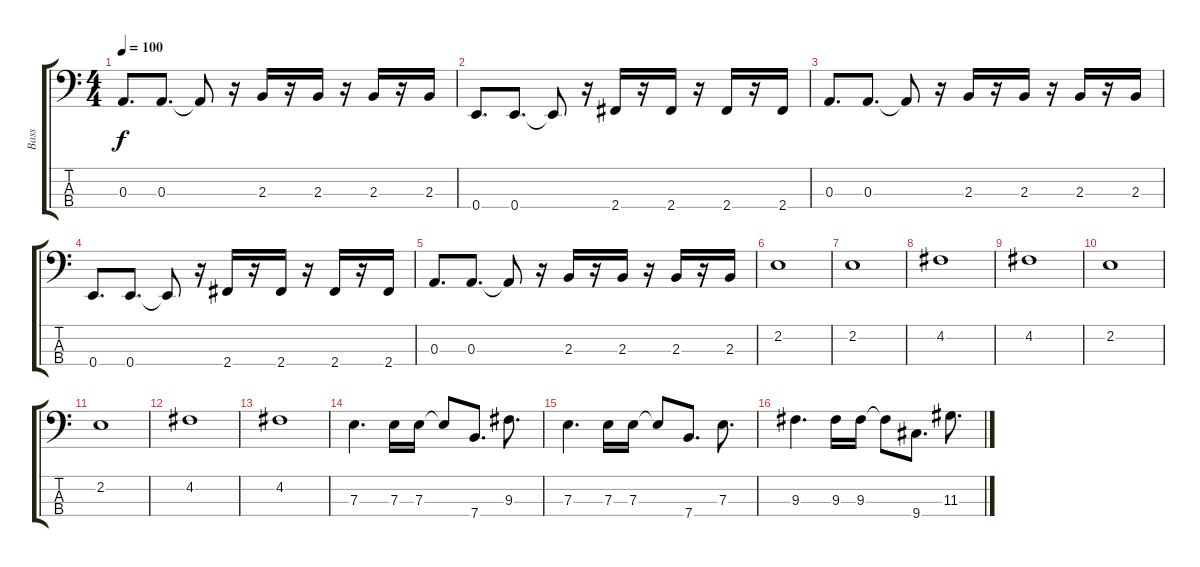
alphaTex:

\track ("Bass" "Bass") {instrument electricbassfinger}
\staff {score tabs}
\tuning (G2 D2 A1 E1) {hide}
\ts (4 4)
\tempo 100
\clef f4
\ks c
0.3.8{d dy f} 0.3.8{d} 0.3{t}.8 r.16 2.3.16 r.16 2.3.16 r.16 2.3.16 r.16 2.3.16 |
0.4.8{d} 0.4.8{d} 0.4{t}.8 r.16 2.4.16 r.16 2.4.16 r.16 2.4.16 r.16 2.4.16 |
0.3.8{d} 0.3.8{d} 0.3{t}.8 r.16 2.3.16 r.16 2.3.16 r.16 2.3.16 r.16 2.3.16 |
0.4.8{d} 0.4.8{d} 0.4{t}.8 r.16 2.4.16 r.16 2.4.16 r.16 2.4.16 r.16 2.4.16 |
0.3.8{d} 0.3.8{d} 0.3{t}.8 r.16 2.3.16 r.16 2.3.16 r.16 2.3.16 r.16 2.3.16 |
2.2.1 |
2.2.1 |
4.2.1 |
4.2.1 |
2.2.1 |
2.2.1 |
4.2.1 |
4.2.1 |
7.3.4{d} 7.3.16 7.3.16 7.3{t}.8 7.4.8{d} 9.3.8{d} |
7.3.4{d} 7.3.16 7.3.16 7.3{t}.8 7.4.8{d} 7.3.8{d} |
9.3.4{d} 9.3.16 9.3.16 9.3{t}.8 9.4.8{d} 11.3.8{d}
